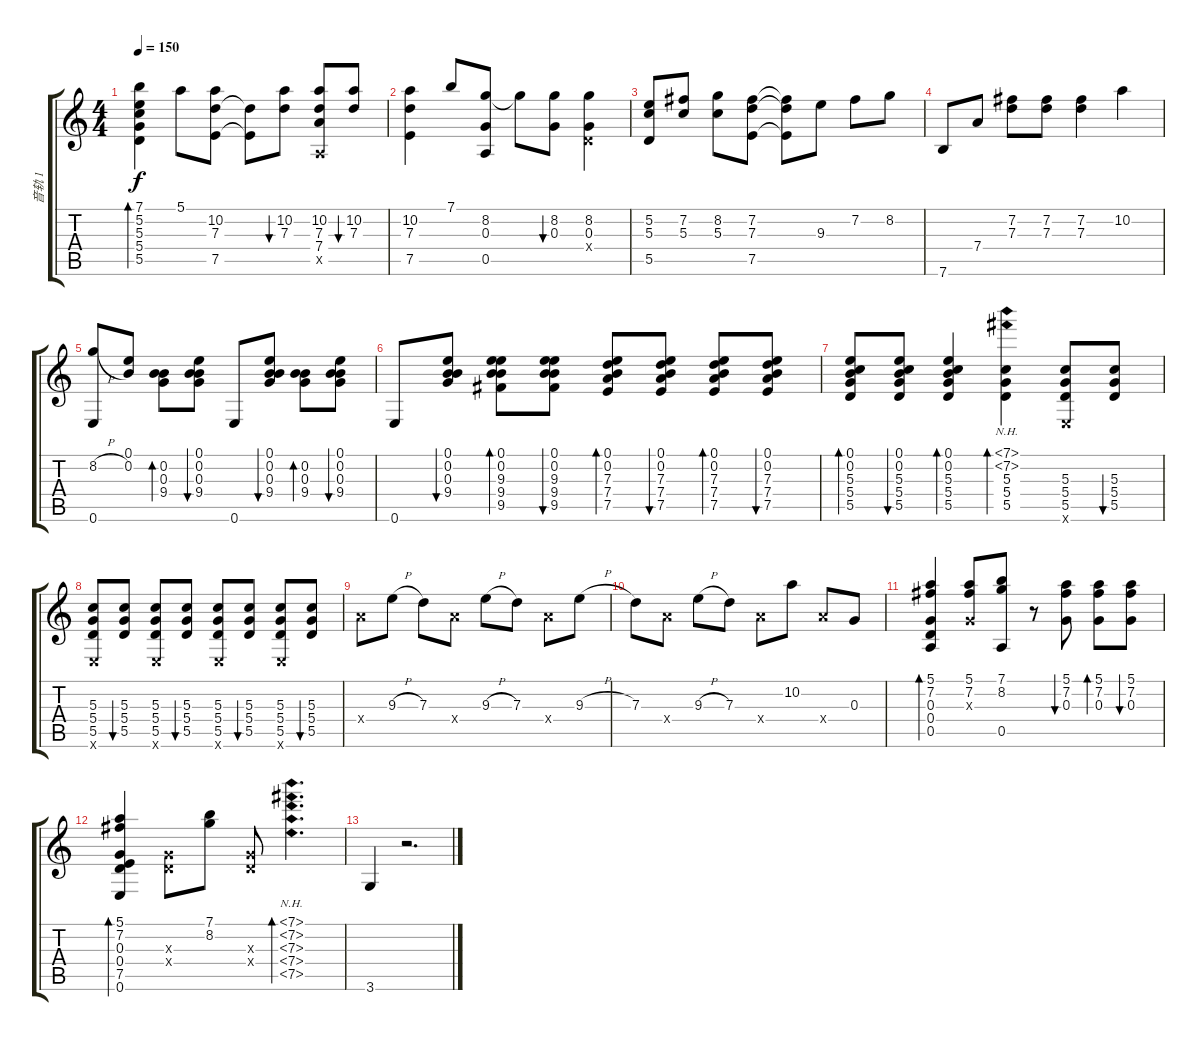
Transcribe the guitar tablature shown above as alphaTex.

\track ("音轨 1" "音轨 1") {instrument acousticguitarsteel}
\staff {score tabs}
\tuning (E4 B3 G3 D3 A2 E2) {hide}
\ts (4 4)
\tempo 150
\clef g2
\ks c
(7.1 5.2 5.3 5.4 5.5).4{bd 60 dy f} 5.1.8 (10.2 7.3 7.5).8 (7.3{t} 7.5{t}).8 (10.2 7.3).8{bu 60} (10.2 7.3 7.4 0.5{x}).8 (10.2 7.3).8{bu 60} |
(10.2 7.3 7.5).4 7.1.8 (8.2 0.3 0.5).8 8.2{t}.8 (8.2 0.3).8{bu 60} (8.2 0.3 0.4{x}).4 |
(5.2 5.3 5.5).8 (7.2 5.3).8 (8.2 5.3).8 (7.2 7.3 7.5).8 (7.2{t} 7.3{t} 7.5{t}).8 9.3.8 7.2.8 8.2.8 |
7.6.8 7.4.8 (7.2 7.3).8 (7.2 7.3).8 (7.2 7.3).4 10.2.4 |
(8.2{h} 0.6).8 (0.1 0.2).8 (0.2 0.3 9.4).8{bd 60} (0.1 0.2 0.3 9.4).8{bu 120} 0.6.8 (0.1 0.2 0.3 9.4).8{bu 120} (0.2 0.3 9.4).8{bd 60} (0.1 0.2 0.3 9.4).8{bu 120} |
0.6.8 (0.1 0.2 0.3 9.4).8{bu 120} (0.1 0.2 9.3 9.4 9.5).8{bd 60} (0.1 0.2 9.3 9.4 9.5).8{bu 120} (0.1 0.2 7.3 7.4 7.5).8{bd 60} (0.1 0.2 7.3 7.4 7.5).8{bu 120} (0.1 0.2 7.3 7.4 7.5).8{bd 60} (0.1 0.2 7.3 7.4 7.5).8{bu 120} |
(0.1 0.2 5.3 5.4 5.5).8{bd 60} (0.1 0.2 5.3 5.4 5.5).8{bu 120} (0.1 0.2 5.3 5.4 5.5).4{bd 120} (7.1{nh} 7.2{nh} 5.3 5.4 5.5).4{bd 120} (5.3 5.4 5.5 0.6{x}).8 (5.3 5.4 5.5).8{bu 120} |
(5.3 5.4 5.5 0.6{x}).8 (5.3 5.4 5.5).8{bu 120} (5.3 5.4 5.5 0.6{x}).8 (5.3 5.4 5.5).8{bu 120} (5.3 5.4 5.5 0.6{x}).8 (5.3 5.4 5.5).8{bu 120} (5.3 5.4 5.5 0.6{x}).8 (5.3 5.4 5.5).8{bu 120} |
7.4{x}.8 9.3{h}.8 7.3.8 7.4{x}.8 9.3{h}.8 7.3.8 7.4{x}.8 9.3{h}.8 |
7.3.8 7.4{x}.8 9.3{h}.8 7.3.8 7.4{x}.8 10.2.8 7.4{x}.8 0.3.8 |
(5.1 7.2 0.3 0.4 0.5).4{bd 120} (5.1 7.2 0.3{x}).8 (7.1 8.2 0.5).8 r.8 (5.1 7.2 0.3).8{bu 60} (5.1 7.2 0.3).8{bd 480} (5.1 7.2 0.3).8{bu 480} |
(5.1 7.2 0.3 0.4 7.5 0.6).4{bd 60} (0.3{x} 0.4{x}).8 (7.1 8.2).8 (0.3{x} 0.4{x}).8 (7.1{nh} 7.2{nh} 7.3{nh} 7.4{nh} 7.5{nh}).4{d bd 120} |
3.6.4 r.2{d}
